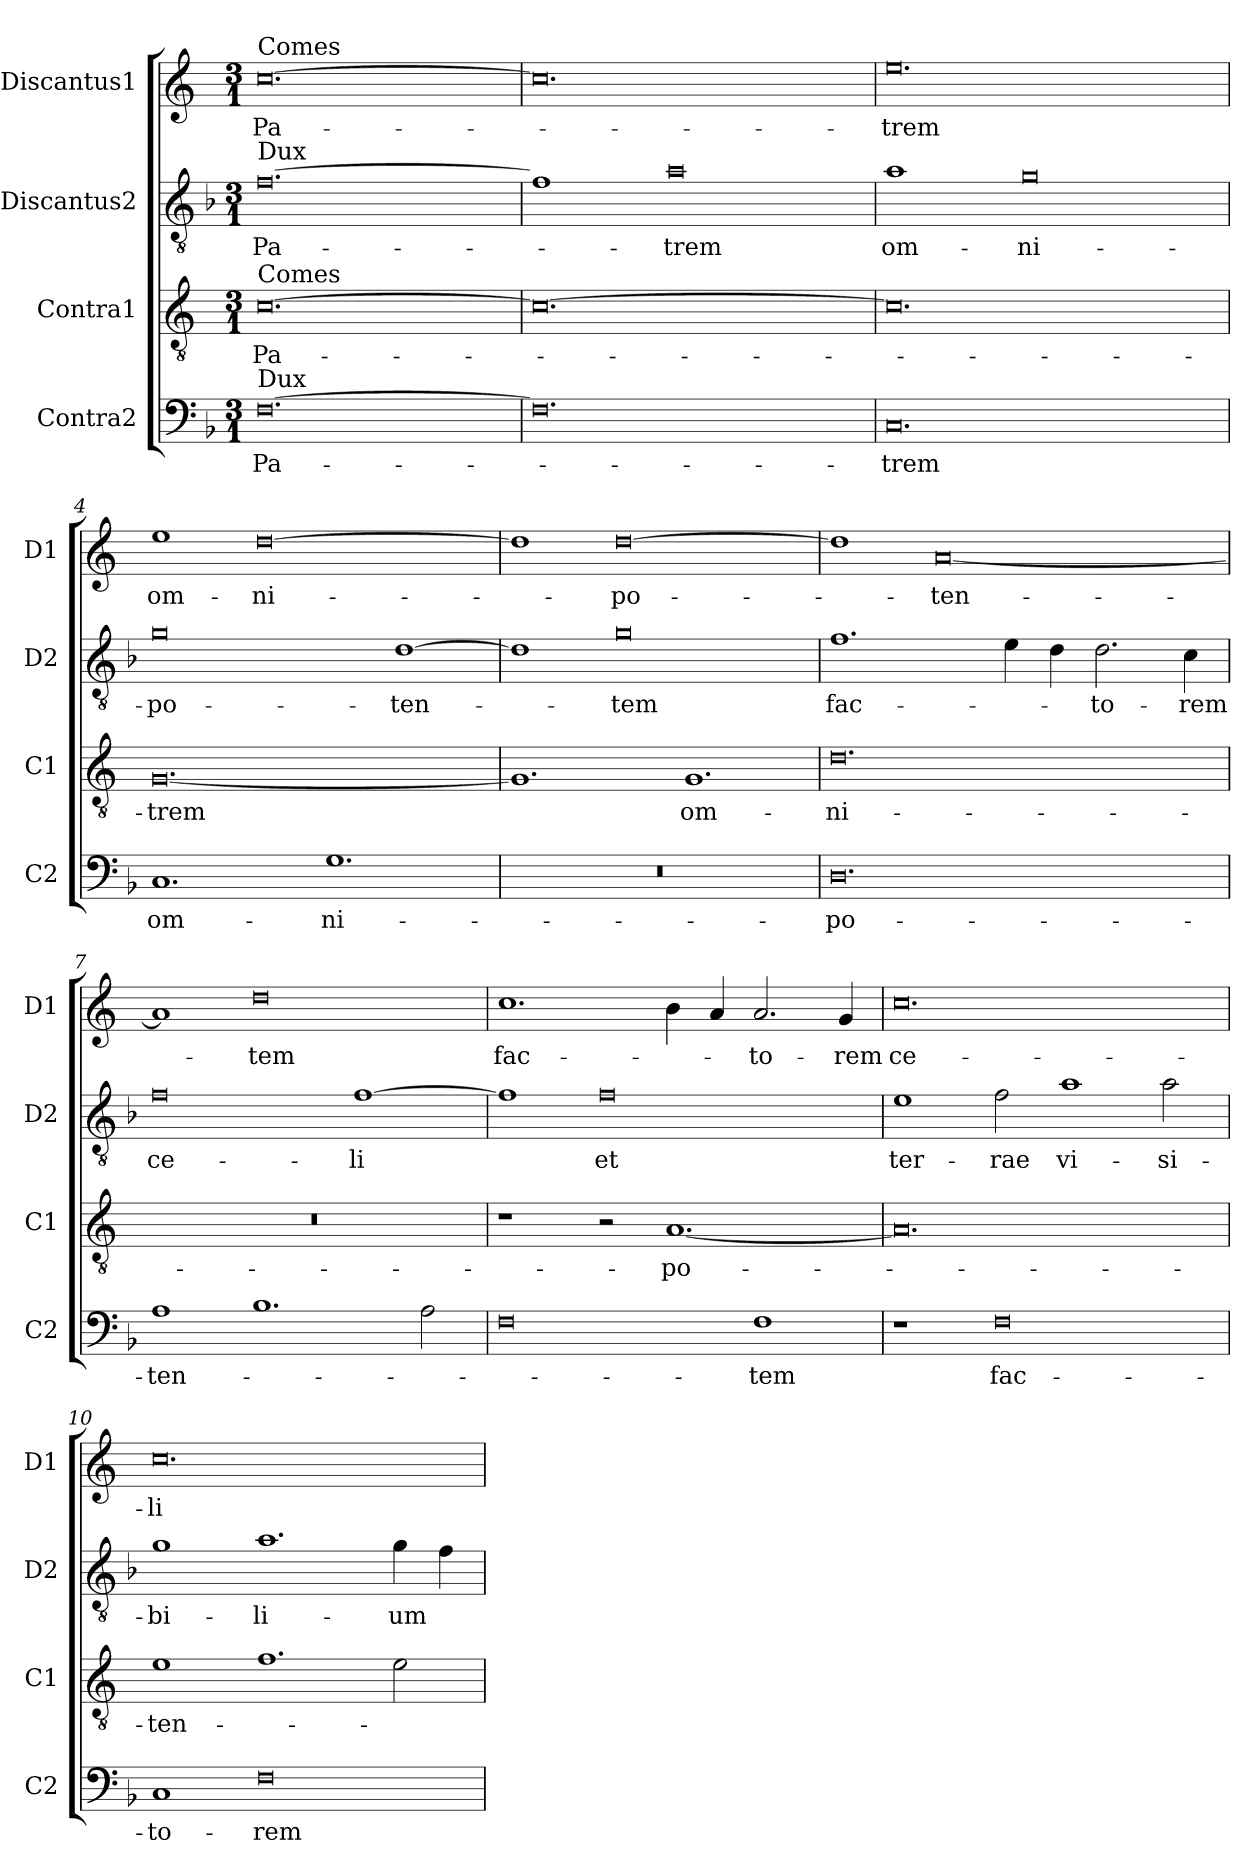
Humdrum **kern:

**kern	**text	**kern	**text	**kern	**text	**kern	**text
*part4	*part4	*part3	*part3	*part2	*part2	*part1	*part1
*staff4	*staff4	*staff3	*staff3	*staff2	*staff2	*staff1	*staff1
*I"Contra2	*	*I"Contra1	*	*I"Discantus2	*	*I"Discantus1	*
*I'C2	*	*I'C1	*	*I'D2	*	*I'D1	*
*clefF4	*	*clefGv2	*	*clefGv2	*	*clefG2	*
*k[b-]	*	*k[]	*	*k[b-]	*	*k[]	*
*M3/1	*	*M3/1	*	*M3/1	*	*M3/1	*
=1	=1	=1	=1	=1	=1	=1	=1
!	!	!	!	!	!	!LO:TX:a:t=Comes	!
!	!	!	!	!LO:TX:a:t=Dux	!	!	!
!	!	!LO:TX:a:t=Comes	!	!	!	!	!
!LO:TX:a:t=Dux	!	!	!	!	!	!	!
[0.F	Pa-	[0.c	Pa-	[0.f	Pa-	[0.cc	Pa-
=2	=2	=2	=2	=2	=2	=2	=2
0.F]	.	0.c_	.	1f]	.	0.cc]	.
.	.	.	.	0a	-trem	.	.
=3	=3	=3	=3	=3	=3	=3	=3
0.C	-trem	0.c]	.	1a	om-	0.ee	-trem
.	.	.	.	0g	-ni-	.	.
=4	=4	=4	=4	=4	=4	=4	=4
1.C	om-	[0.G	-trem	0g	-po-	1ee	om-
.	.	.	.	.	.	[0dd	-ni-
1.G	-ni-	.	.	.	.	.	.
.	.	.	.	[1d	-ten-	.	.
=5	=5	=5	=5	=5	=5	=5	=5
0.r	.	1.G]	.	1d]	.	1dd]	.
.	.	.	.	0g	-tem	[0dd	-po-
.	.	1.G	om-	.	.	.	.
=6	=6	=6	=6	=6	=6	=6	=6
0.D	-po-	0.d	-ni-	1.f	fac-	1dd]	.
.	.	.	.	.	.	[0a	-ten-
.	.	.	.	4e\	.	.	.
.	.	.	.	4d\	.	.	.
.	.	.	.	2.d\	-to-	.	.
.	.	.	.	4c\	-rem	.	.
=7	=7	=7	=7	=7	=7	=7	=7
1A	-ten-	0.r	.	0f	ce-	1a]	.
1.B-	.	.	.	.	.	0dd	-tem
.	.	.	.	[1f	-li	.	.
2A\	.	.	.	.	.	.	.
=8	=8	=8	=8	=8	=8	=8	=8
0F	.	1r	.	1f]	.	1.cc	fac-
.	.	2r	.	0f	et	.	.
.	.	[1.A	-po-	.	.	4b\	.
.	.	.	.	.	.	4a/	.
1F	-tem	.	.	.	.	2.a/	-to-
.	.	.	.	.	.	4g/	-rem
=9	=9	=9	=9	=9	=9	=9	=9
1r	.	0.A]	.	1e	ter-	0.cc	ce-
0F	fac-	.	.	2f\	-rae	.	.
.	.	.	.	1a	vi-	.	.
.	.	.	.	2a\	-si-	.	.
=10	=10	=10	=10	=10	=10	=10	=10
1C	-to-	1e	-ten-	1g	-bi-	0.cc	-li
0F	-rem	1.f	.	1.a	-li-	.	.
.	.	2e\	.	4g\	-um	.	.
.	.	.	.	4f\	.	.	.
=	=	=	=	=	=	=	=
*-	*-	*-	*-	*-	*-	*-	*-
